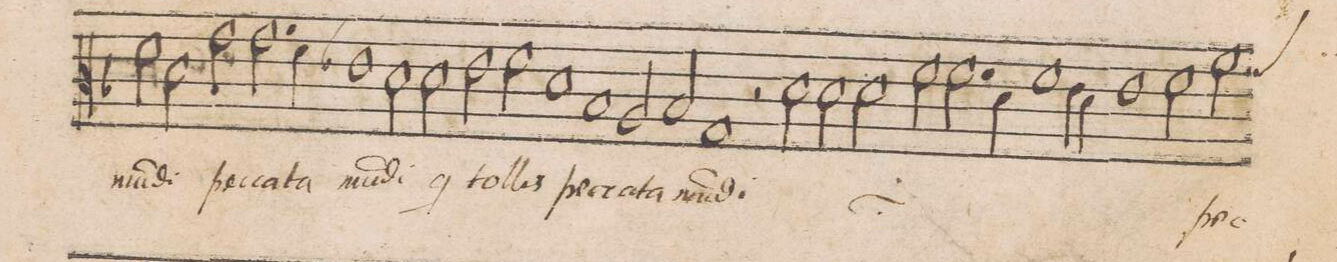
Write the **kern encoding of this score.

**kern	**text	**text
*I"CANTVS	*	*
*clefC2	*	*
*k[b-]	*	*
2f\	mu(n)-	.
=9	=9	=9
2d\	  di	.
2g\	pec-	.
2.g\	-ca-	.
4f\	-ta	.
=10	=10	=10
1e-X	mu(n)-	.
2d\	-di	.
2d\	q(ui)	.
=11	=11	=11
2e\	tol-	.
2f\	-lis	.
1d	pec-	.
=12	=12	=12
1B-	-ca-	.
2A/	-ta	.
2B-/	mu(n)-	.
=13	=13	=13
1G	-di	.
*	*ij	*
2r	.	.
2d\	q(ui)	.
=14	=14	=14
2d\	tol-	.
2d\	-lis	.
2f\	pec-	.
2.f\	-ca-	.
=15	=15	=15
4d\	-ta	.
1f	mu(n)-	.
4e\	.	.
4d\	.	.
=16	=16	=16
1e	.	.
*custos:g	*	*
2f\	-di	.
*	*Xij	*
2a\	pec-	.
=17	=17	=17
*-	*-	*-
